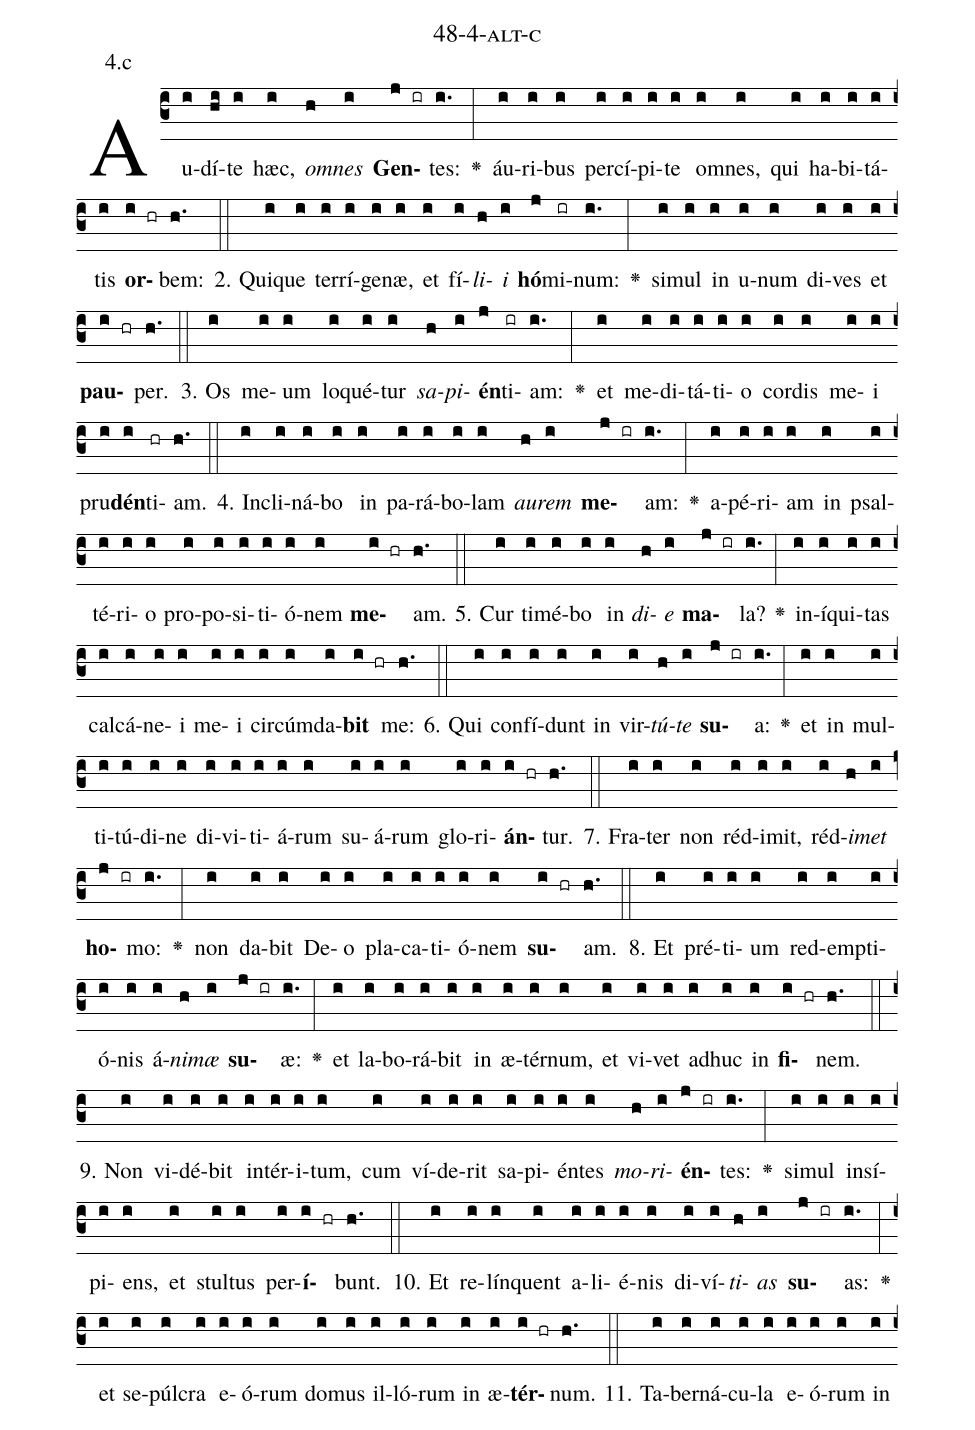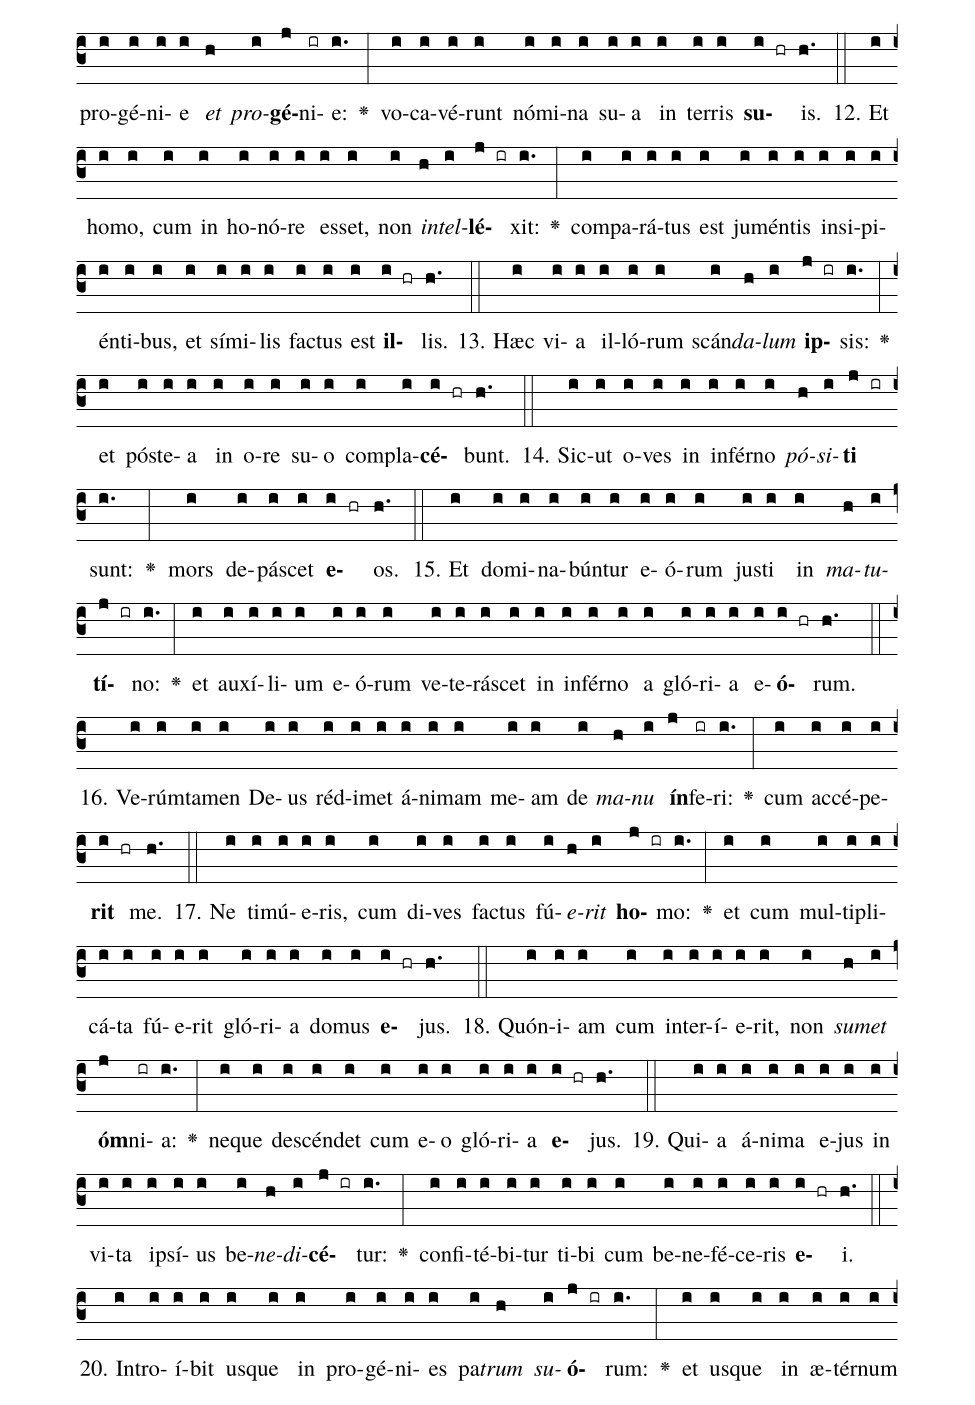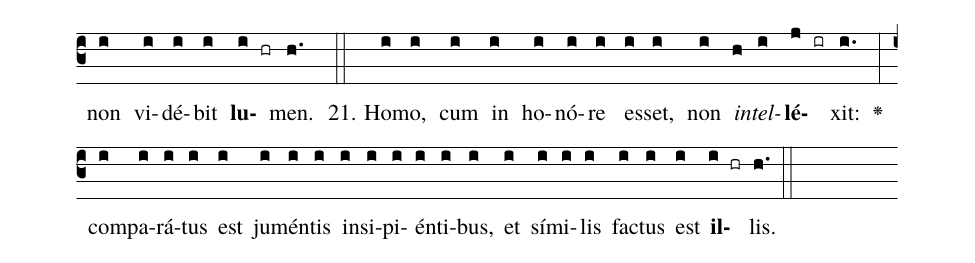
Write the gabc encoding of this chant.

name: 48-4-alt-c;
annotation: 4.c;
%%
(c3)Au(i)dí(hi)te(i) hæc,(i) <i>om</i>(h)<i>nes</i>(i) <b>Gen</b>(j ir)tes:(i.) <v>\greheightstar</v>(:) áu(i)ri(i)bus(i) per(i)cí(i)pi(i)te(i) om(i)nes,(i) qui(i) ha(i)bi(i)tá(i)tis(i) <b>or</b>(i hr)bem:(h.) (::)
2. Qui(i)que(i) ter(i)rí(i)ge(i)næ,(i) et(i) fí(i)<i>li</i>(h)<i>i</i>(i) <b>hó</b>(j)mi(ir)num:(i.) <v>\greheightstar</v>(:) si(i)mul(i) in(i) u(i)num(i) di(i)ves(i) et(i) <b>pau</b>(i hr)per.(h.) (::)
3. Os(i) me(i)um(i) lo(i)qué(i)tur(i) <i>sa</i>(h)<i>pi</i>(i)<b>én</b>(j)ti(ir)am:(i.) <v>\greheightstar</v>(:) et(i) me(i)di(i)tá(i)ti(i)o(i) cor(i)dis(i) me(i)i(i) pru(i)<b>dén</b>(i)ti(hr)am.(h.) (::)
4. In(i)cli(i)ná(i)bo(i) in(i) pa(i)rá(i)bo(i)lam(i) <i>au</i>(h)<i>rem</i>(i) <b>me</b>(j ir)am:(i.) <v>\greheightstar</v>(:) a(i)pé(i)ri(i)am(i) in(i) psal(i)té(i)ri(i)o(i) pro(i)po(i)si(i)ti(i)ó(i)nem(i) <b>me</b>(i hr)am.(h.) (::)
5. Cur(i) ti(i)mé(i)bo(i) in(i) <i>di</i>(h)<i>e</i>(i) <b>ma</b>(j ir)la?(i.) <v>\greheightstar</v>(:) in(i)í(i)qui(i)tas(i) cal(i)cá(i)ne(i)i(i) me(i)i(i) cir(i)cúm(i)da(i)<b>bit</b>(i hr) me:(h.) (::)
6. Qui(i) con(i)fí(i)dunt(i) in(i) vir(i)<i>tú</i>(h)<i>te</i>(i) <b>su</b>(j ir)a:(i.) <v>\greheightstar</v>(:) et(i) in(i) mul(i)ti(i)tú(i)di(i)ne(i) di(i)vi(i)ti(i)á(i)rum(i) su(i)á(i)rum(i) glo(i)ri(i)<b>án</b>(i hr)tur.(h.) (::)
7. Fra(i)ter(i) non(i) réd(i)i(i)mit,(i) réd(i)<i>i</i>(h)<i>met</i>(i) <b>ho</b>(j ir)mo:(i.) <v>\greheightstar</v>(:) non(i) da(i)bit(i) De(i)o(i) pla(i)ca(i)ti(i)ó(i)nem(i) <b>su</b>(i hr)am.(h.) (::)
8. Et(i) pré(i)ti(i)um(i) red(i)emp(i)ti(i)ó(i)nis(i) á(i)<i>ni</i>(h)<i>mæ</i>(i) <b>su</b>(j ir)æ:(i.) <v>\greheightstar</v>(:) et(i) la(i)bo(i)rá(i)bit(i) in(i) æ(i)tér(i)num,(i) et(i) vi(i)vet(i) ad(i)huc(i) in(i) <b>fi</b>(i hr)nem.(h.) (::)
9. Non(i) vi(i)dé(i)bit(i) in(i)tér(i)i(i)tum,(i) cum(i) ví(i)de(i)rit(i) sa(i)pi(i)én(i)tes(i) <i>mo</i>(h)<i>ri</i>(i)<b>én</b>(j ir)tes:(i.) <v>\greheightstar</v>(:) si(i)mul(i) in(i)sí(i)pi(i)ens,(i) et(i) stul(i)tus(i) per(i)<b>í</b>(i hr)bunt.(h.) (::)
10. Et(i) re(i)lín(i)quent(i) a(i)li(i)é(i)nis(i) di(i)ví(i)<i>ti</i>(h)<i>as</i>(i) <b>su</b>(j ir)as:(i.) <v>\greheightstar</v>(:) et(i) se(i)púl(i)cra(i) e(i)ó(i)rum(i) do(i)mus(i) il(i)ló(i)rum(i) in(i) æ(i)<b>tér</b>(i hr)num.(h.) (::)
11. Ta(i)ber(i)ná(i)cu(i)la(i) e(i)ó(i)rum(i) in(i) pro(i)gé(i)ni(i)e(i) <i>et</i>(h) <i>pro</i>(i)<b>gé</b>(j)ni(ir)e:(i.) <v>\greheightstar</v>(:) vo(i)ca(i)vé(i)runt(i) nó(i)mi(i)na(i) su(i)a(i) in(i) ter(i)ris(i) <b>su</b>(i hr)is.(h.) (::)
12. Et(i) ho(i)mo,(i) cum(i) in(i) ho(i)nó(i)re(i) es(i)set,(i) non(i) <i>in</i>(h)<i>tel</i>(i)<b>lé</b>(j ir)xit:(i.) <v>\greheightstar</v>(:) com(i)pa(i)rá(i)tus(i) est(i) ju(i)mén(i)tis(i) in(i)si(i)pi(i)én(i)ti(i)bus,(i) et(i) sí(i)mi(i)lis(i) fac(i)tus(i) est(i) <b>il</b>(i hr)lis.(h.) (::)
13. Hæc(i) vi(i)a(i) il(i)ló(i)rum(i) scán(i)<i>da</i>(h)<i>lum</i>(i) <b>ip</b>(j ir)sis:(i.) <v>\greheightstar</v>(:) et(i) póst(i)e(i)a(i) in(i) o(i)re(i) su(i)o(i) com(i)pla(i)<b>cé</b>(i hr)bunt.(h.) (::)
14. Sic(i)ut(i) o(i)ves(i) in(i) in(i)fér(i)no(i) <i>pó</i>(h)<i>si</i>(i)<b>ti</b>(j ir) sunt:(i.) <v>\greheightstar</v>(:) mors(i) de(i)pá(i)scet(i) <b>e</b>(i hr)os.(h.) (::)
15. Et(i) do(i)mi(i)na(i)bún(i)tur(i) e(i)ó(i)rum(i) jus(i)ti(i) in(i) <i>ma</i>(h)<i>tu</i>(i)<b>tí</b>(j ir)no:(i.) <v>\greheightstar</v>(:) et(i) au(i)xí(i)li(i)um(i) e(i)ó(i)rum(i) ve(i)te(i)rá(i)scet(i) in(i) in(i)fér(i)no(i) a(i) gló(i)ri(i)a(i) e(i)<b>ó</b>(i hr)rum.(h.) (::)
16. Ve(i)rúm(i)ta(i)men(i) De(i)us(i) réd(i)i(i)met(i) á(i)ni(i)mam(i) me(i)am(i) de(i) <i>ma</i>(h)<i>nu</i>(i) <b>ín</b>(j)fe(ir)ri:(i.) <v>\greheightstar</v>(:) cum(i) ac(i)cé(i)pe(i)<b>rit</b>(i hr) me.(h.) (::)
17. Ne(i) ti(i)mú(i)e(i)ris,(i) cum(i) di(i)ves(i) fac(i)tus(i) fú(i)<i>e</i>(h)<i>rit</i>(i) <b>ho</b>(j ir)mo:(i.) <v>\greheightstar</v>(:) et(i) cum(i) mul(i)ti(i)pli(i)cá(i)ta(i) fú(i)e(i)rit(i) gló(i)ri(i)a(i) do(i)mus(i) <b>e</b>(i hr)jus.(h.) (::)
18. Quón(i)i(i)am(i) cum(i) in(i)ter(i)í(i)e(i)rit,(i) non(i) <i>su</i>(h)<i>met</i>(i) <b>óm</b>(j)ni(ir)a:(i.) <v>\greheightstar</v>(:) ne(i)que(i) de(i)scén(i)det(i) cum(i) e(i)o(i) gló(i)ri(i)a(i) <b>e</b>(i hr)jus.(h.) (::)
19. Qui(i)a(i) á(i)ni(i)ma(i) e(i)jus(i) in(i) vi(i)ta(i) ip(i)sí(i)us(i) be(i)<i>ne</i>(h)<i>di</i>(i)<b>cé</b>(j ir)tur:(i.) <v>\greheightstar</v>(:) con(i)fi(i)té(i)bi(i)tur(i) ti(i)bi(i) cum(i) be(i)ne(i)fé(i)ce(i)ris(i) <b>e</b>(i hr)i.(h.) (::)
20. In(i)tro(i)í(i)bit(i) us(i)que(i) in(i) pro(i)gé(i)ni(i)es(i) pa(i)<i>trum</i>(h) <i>su</i>(i)<b>ó</b>(j ir)rum:(i.) <v>\greheightstar</v>(:) et(i) us(i)que(i) in(i) æ(i)tér(i)num(i) non(i) vi(i)dé(i)bit(i) <b>lu</b>(i hr)men.(h.) (::)
21. Ho(i)mo,(i) cum(i) in(i) ho(i)nó(i)re(i) es(i)set,(i) non(i) <i>in</i>(h)<i>tel</i>(i)<b>lé</b>(j ir)xit:(i.) <v>\greheightstar</v>(:) com(i)pa(i)rá(i)tus(i) est(i) ju(i)mén(i)tis(i) in(i)si(i)pi(i)én(i)ti(i)bus,(i) et(i) sí(i)mi(i)lis(i) fac(i)tus(i) est(i) <b>il</b>(i hr)lis.(h.) (::)
